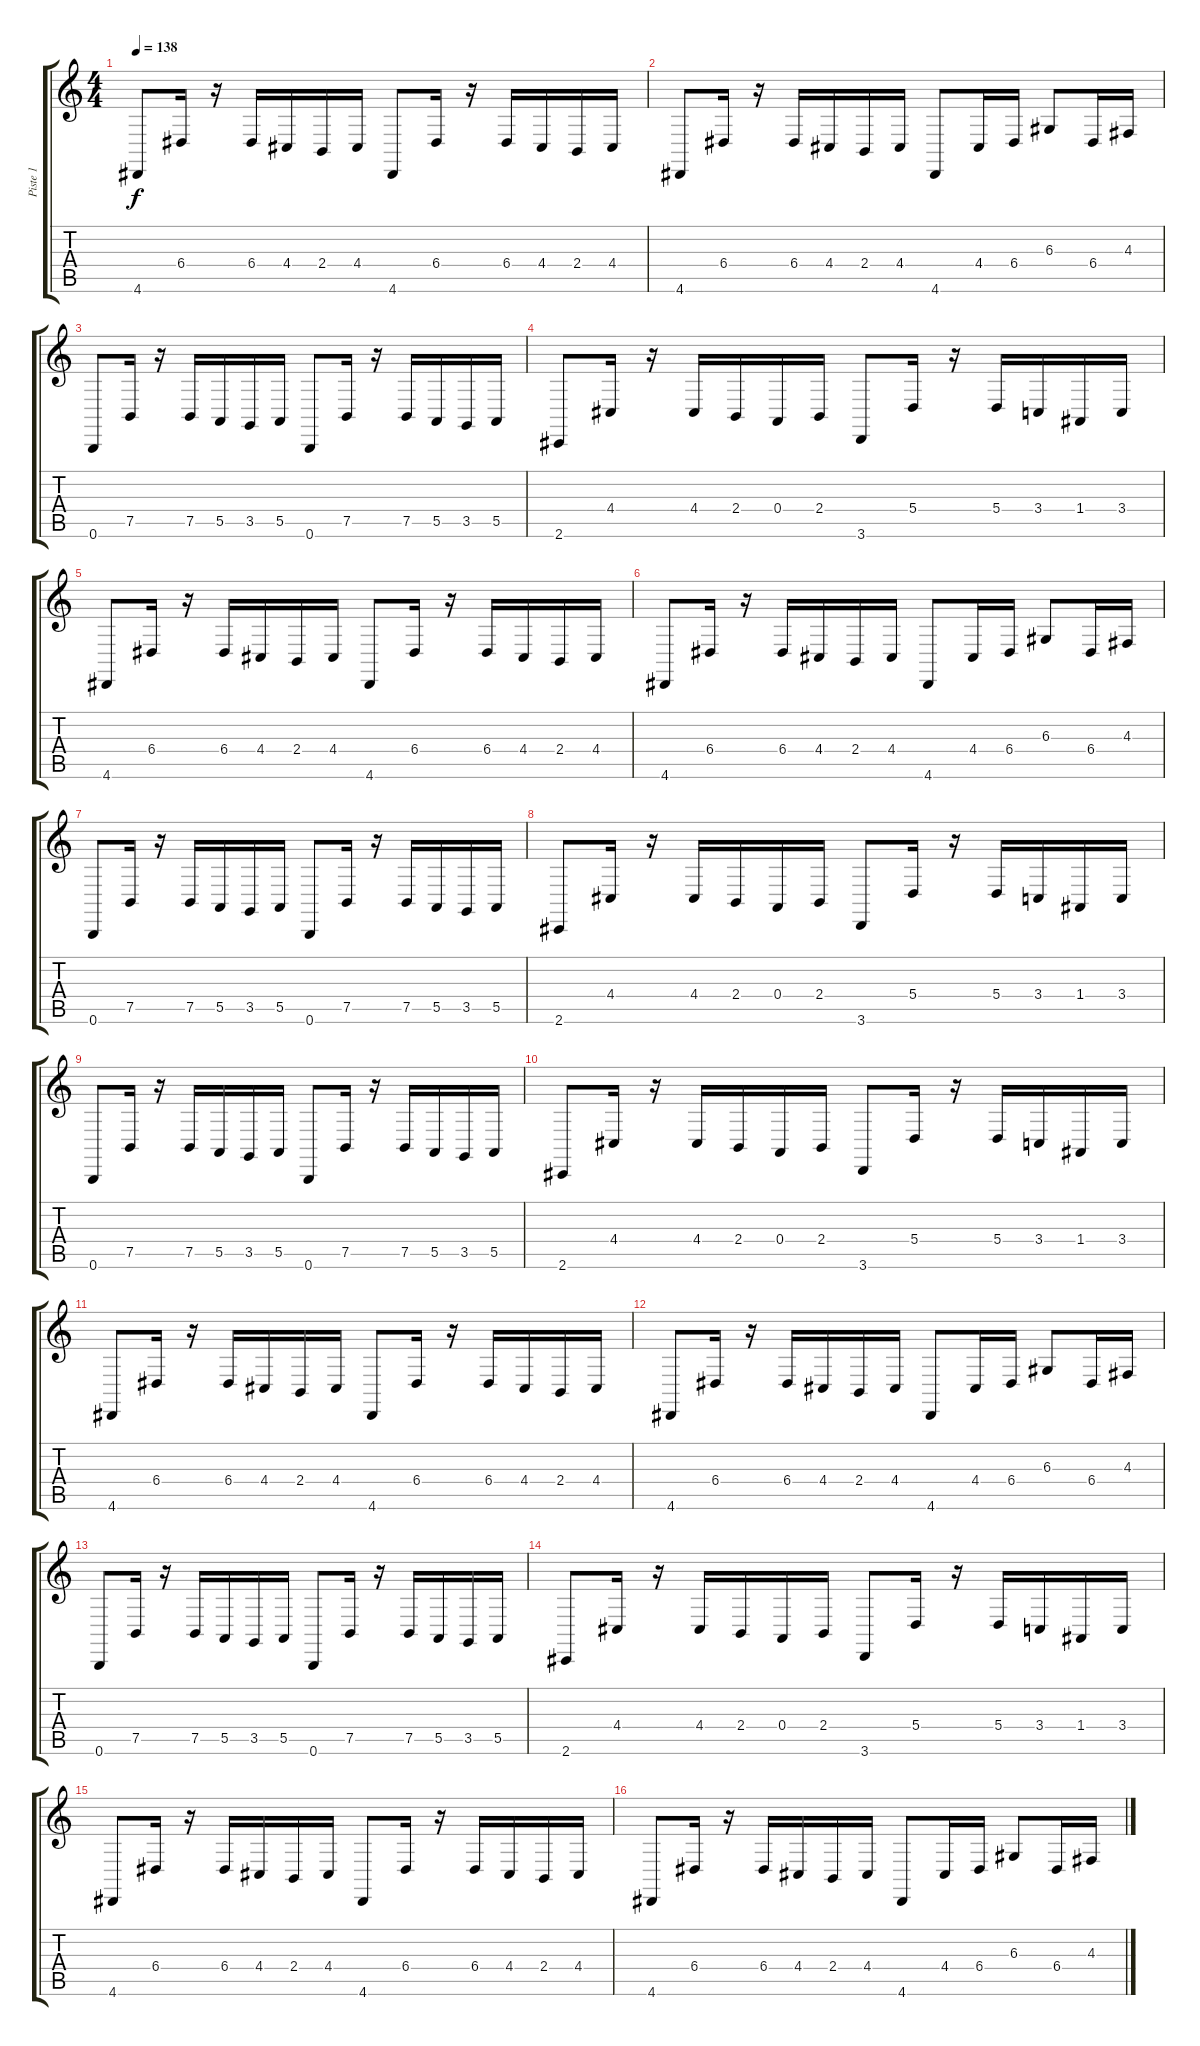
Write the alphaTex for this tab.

\track ("Piste 1" "Piste 1") {instrument lead2sawtooth}
\staff {score tabs}
\tuning (B3 Gb3 D3 A2 E2 B1) {hide}
\ts (4 4)
\tempo 138
\clef g2
\ks c
4.6.8{dy f} 6.4.16 r.16 6.4.16 4.4.16 2.4.16 4.4.16 4.6.8 6.4.16 r.16 6.4.16 4.4.16 2.4.16 4.4.16 |
4.6.8 6.4.16 r.16 6.4.16 4.4.16 2.4.16 4.4.16 4.6.8 4.4.16 6.4.16 6.3.8 6.4.16 4.3.16 |
0.6.8 7.5.16 r.16 7.5.16 5.5.16 3.5.16 5.5.16 0.6.8 7.5.16 r.16 7.5.16 5.5.16 3.5.16 5.5.16 |
2.6.8 4.4.16 r.16 4.4.16 2.4.16 0.4.16 2.4.16 3.6.8 5.4.16 r.16 5.4.16 3.4.16 1.4.16 3.4.16 |
4.6.8 6.4.16 r.16 6.4.16 4.4.16 2.4.16 4.4.16 4.6.8 6.4.16 r.16 6.4.16 4.4.16 2.4.16 4.4.16 |
4.6.8 6.4.16 r.16 6.4.16 4.4.16 2.4.16 4.4.16 4.6.8 4.4.16 6.4.16 6.3.8 6.4.16 4.3.16 |
0.6.8 7.5.16 r.16 7.5.16 5.5.16 3.5.16 5.5.16 0.6.8 7.5.16 r.16 7.5.16 5.5.16 3.5.16 5.5.16 |
2.6.8 4.4.16 r.16 4.4.16 2.4.16 0.4.16 2.4.16 3.6.8 5.4.16 r.16 5.4.16 3.4.16 1.4.16 3.4.16 |
0.6.8 7.5.16 r.16 7.5.16 5.5.16 3.5.16 5.5.16 0.6.8 7.5.16 r.16 7.5.16 5.5.16 3.5.16 5.5.16 |
2.6.8 4.4.16 r.16 4.4.16 2.4.16 0.4.16 2.4.16 3.6.8 5.4.16 r.16 5.4.16 3.4.16 1.4.16 3.4.16 |
4.6.8 6.4.16 r.16 6.4.16 4.4.16 2.4.16 4.4.16 4.6.8 6.4.16 r.16 6.4.16 4.4.16 2.4.16 4.4.16 |
4.6.8 6.4.16 r.16 6.4.16 4.4.16 2.4.16 4.4.16 4.6.8 4.4.16 6.4.16 6.3.8 6.4.16 4.3.16 |
0.6.8 7.5.16 r.16 7.5.16 5.5.16 3.5.16 5.5.16 0.6.8 7.5.16 r.16 7.5.16 5.5.16 3.5.16 5.5.16 |
2.6.8 4.4.16 r.16 4.4.16 2.4.16 0.4.16 2.4.16 3.6.8 5.4.16 r.16 5.4.16 3.4.16 1.4.16 3.4.16 |
4.6.8 6.4.16 r.16 6.4.16 4.4.16 2.4.16 4.4.16 4.6.8 6.4.16 r.16 6.4.16 4.4.16 2.4.16 4.4.16 |
4.6.8 6.4.16 r.16 6.4.16 4.4.16 2.4.16 4.4.16 4.6.8 4.4.16 6.4.16 6.3.8 6.4.16 4.3.16
